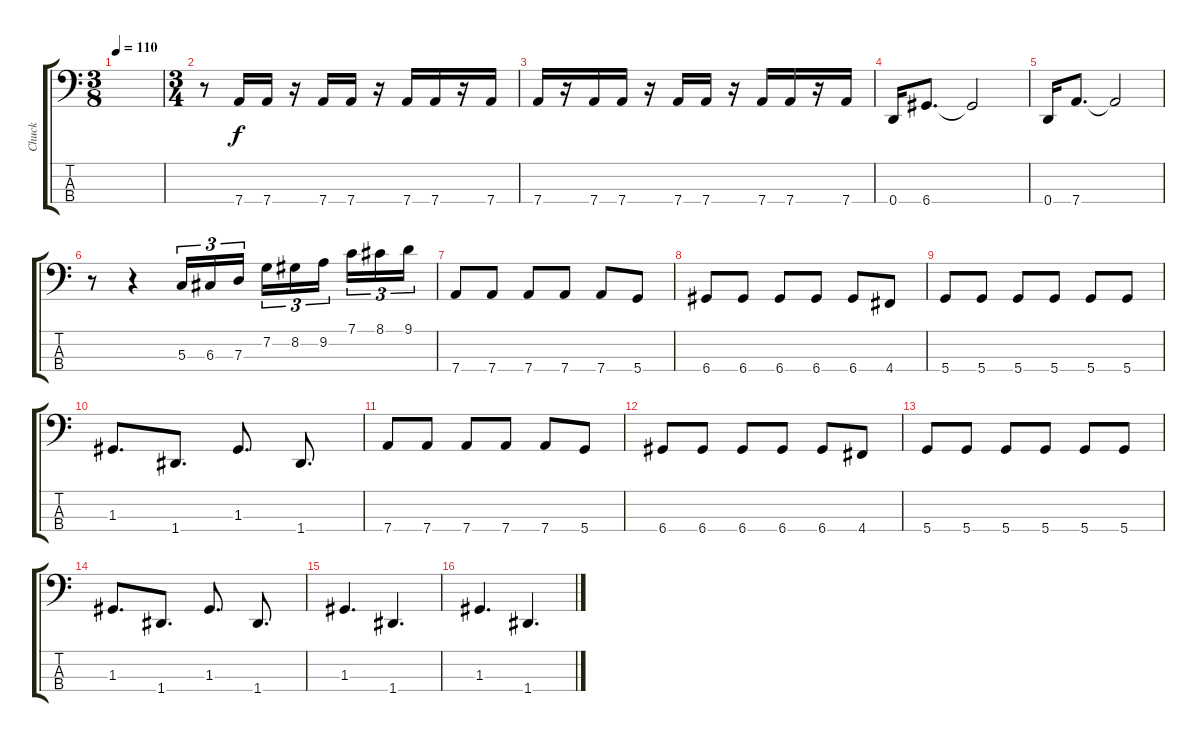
\track ("Chuck" "Chuck") {instrument electricbassfinger}
\staff {score tabs}
\tuning (F2 C2 G1 D1) {hide}
\ts (3 8)
\tempo 110
\clef f4
\ks c
|
\ts (3 4)
r.8 7.4.16 7.4.16 r.16 7.4.16 7.4.16 r.16 7.4.16 7.4.16 r.16 7.4.16 |
7.4.16 r.16 7.4.16 7.4.16 r.16 7.4.16 7.4.16 r.16 7.4.16 7.4.16 r.16 7.4.16 |
0.4.16 6.4.8{d} 6.4{t}.2 |
0.4.16 7.4.8{d} 7.4{t}.2 |
r.8 r.4 5.3.16{tu (3 2)} 6.3.16{tu (3 2)} 7.3.16{tu (3 2)} 7.2.16{tu (3 2)} 8.2.16{tu (3 2)} 9.2.16{tu (3 2) beam splitsecondary} 7.1.16{tu (3 2)} 8.1.16{tu (3 2)} 9.1.16{tu (3 2)} |
7.4.8 7.4.8 7.4.8 7.4.8 7.4.8 5.4.8 |
6.4.8 6.4.8 6.4.8 6.4.8 6.4.8 4.4.8 |
5.4.8 5.4.8 5.4.8 5.4.8 5.4.8 5.4.8 |
1.3.8{d} 1.4.8{d} 1.3.8{d} 1.4.8{d} |
7.4.8 7.4.8 7.4.8 7.4.8 7.4.8 5.4.8 |
6.4.8 6.4.8 6.4.8 6.4.8 6.4.8 4.4.8 |
5.4.8 5.4.8 5.4.8 5.4.8 5.4.8 5.4.8 |
1.3.8{d} 1.4.8{d} 1.3.8{d} 1.4.8{d} |
1.3.4{d} 1.4.4{d} |
1.3.4{d} 1.4.4{d}
